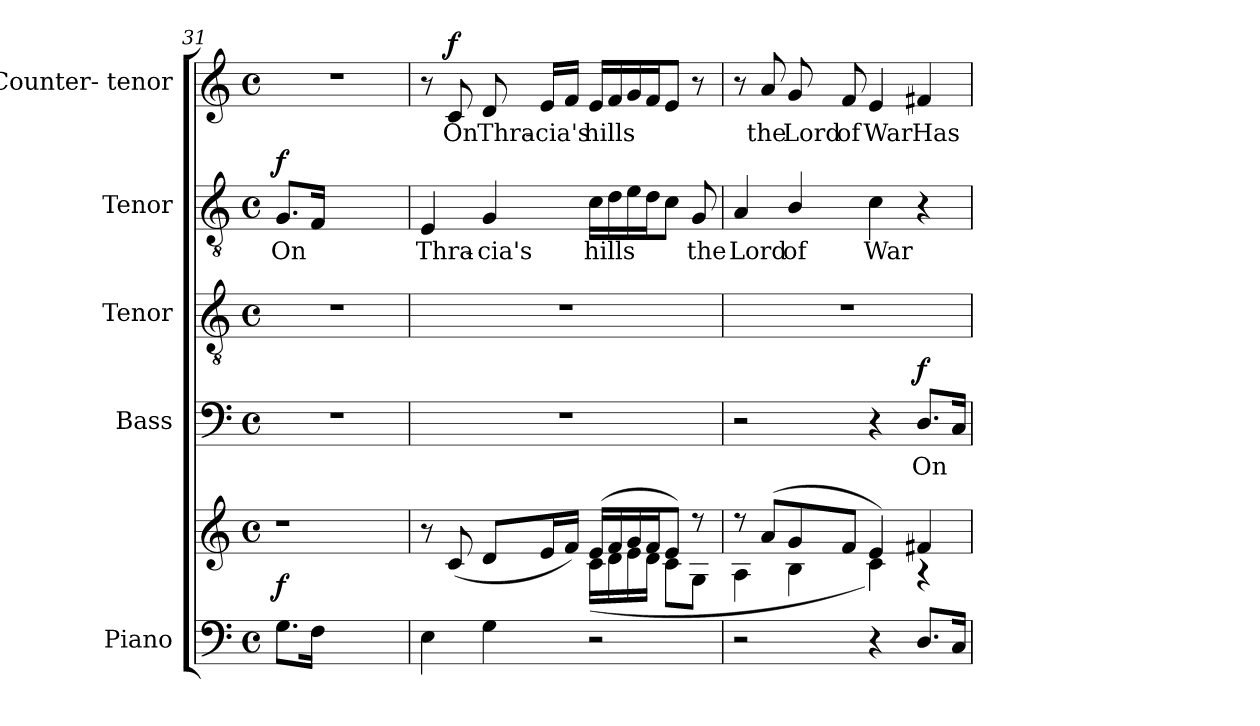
**kern	**kern	**dynam	**kern	**text	**dynam	**kern	**kern	**text	**dynam	**kern	**text	**dynam
*part5	*part5	*part5	*part4	*part4	*part4	*part3	*part2	*part2	*part2	*part1	*part1	*part1
*staff6	*staff5	*staff5/6	*staff4	*staff4	*staff4	*staff3	*staff2	*staff2	*staff2	*staff1	*staff1	*staff1
*I"Piano	*	*	*I"Bass	*	*	*I"Tenor	*I"Tenor	*	*	*I"Counter- tenor	*	*
*I'Pno.	*	*	*I'B.	*	*	*I'T.	*I'T.	*	*	*	*	*
*clefF4	*clefG2	*	*clefF4	*	*	*clefGv2	*clefGv2	*	*	*clefG2	*	*
*	*	*	*	*	*	*ITrd7c12	*ITrd7c12	*	*	*	*	*
*k[]	*k[]	*	*k[]	*	*	*k[]	*k[]	*	*	*k[]	*	*
*C:	*C:	*	*C:	*	*	*C:	*C:	*	*	*C:	*	*
*M4/4	*M4/4	*	*M4/4	*	*	*M4/4	*M4/4	*	*	*M4/4	*	*
*met(c)	*met(c)	*	*met(c)	*	*	*met(c)	*met(c)	*	*	*met(c)	*	*
=31	=31	=31	=31	=31	=31	=31	=31	=31	=31	=31	=31	=31
!	!LO:N:vis=1	!	!LO:N:vis=1	!	!	!LO:N:vis=1	!	!	!	!	!	!
!	!	!	!	!	!	!	!	!LO:LY:b:color=#000000	!	!LO:N:vis=1	!	!
8.Gi\L	4r	f	1r	.	.	1r	8.GGi/L	On	f	1r	.	.
16Fi\Jk	.	.	.	.	.	.	16FFi/Jk	.	.	.	.	.
2.ryy	2.ryy	.	.	.	.	.	2.ryy	.	.	.	.	.
=32	=32	=32	=32	=32	=32	=32	=32	=32	=32	=32	=32	=32
*	*^	*	*	*	*	*	*	*	*	*	*	*
!	!	!	!	!	!	!	!	!	!LO:LY:b:color=#000000	!	!	!	!
4Ei\	8r	2ryy	.	1r	.	.	1r	4EEi/	Thra-	.	8r	.	.
!	!	!	!	!	!	!	!	!	!	!	!	!LO:LY:b:color=#000000	!
.	(8ci/	.	.	.	.	.	.	.	.	.	8ci/	On	f
!	!	!	!	!	!	!	!	!	!LO:LY:b:color=#000000	!	!	!	!
!	!	!	!	!	!	!	!	!	!	!	!	!LO:LY:b:color=#000000	!
4Gi\	8di/L	.	.	.	.	.	.	4GGi/	-cia's	.	8di/	Thra-	.
!	!	!	!	!	!	!	!	!	!	!	!	!LO:LY:b:color=#000000	!
.	16ei/L	.	.	.	.	.	.	.	.	.	16ei/LL	-cia's	.
.	16fi/JJ)	.	.	.	.	.	.	.	.	.	16fi/JJ	.	.
!	!	!	!	!	!	!	!	!	!LO:LY:b:color=#000000	!	!	!	!
!	!	!	!	!	!	!	!	!	!	!	!	!LO:LY:b:color=#000000	!
2r	(16ei/LL	(16ci\LL	.	.	.	.	.	16Ci\LL	hills	.	16ei/LL	hills	.
.	16fi/	16di\	.	.	.	.	.	16Di\	.	.	16fi/	.	.
.	16gi/	16ei\	.	.	.	.	.	16Ei\	.	.	16gi/	.	.
.	16fi/J	16di\JJ	.	.	.	.	.	16Di\J	.	.	16fi/J	.	.
.	8ei/J)	8ci\L	.	.	.	.	.	8Ci\J	.	.	8ei/J	.	.
!	!	!	!	!	!	!	!	!	!LO:LY:b:color=#000000	!	!	!	!
.	8r	8Gi\J	.	.	.	.	.	8GGi/	the	.	8r	.	.
=33	=33	=33	=33	=33	=33	=33	=33	=33	=33	=33	=33	=33	=33
!	!	!	!	!	!	!	!	!	!LO:LY:b:color=#000000	!	!	!	!
2r	8r	4Ai\	.	2r	.	.	1r	4AAi/	Lord	.	8r	.	.
!	!	!	!	!	!	!	!	!	!	!	!	!LO:LY:b:color=#000000	!
.	(8ai/L	.	.	.	.	.	.	.	.	.	8ai/	the	.
!	!	!	!	!	!	!	!	!	!LO:LY:b:color=#000000	!	!	!	!
!	!	!	!	!	!	!	!	!	!	!	!	!LO:LY:b:color=#000000	!
.	8gi/	4Bi\	.	.	.	.	.	4BBi/	of	.	8gi/	Lord	.
!	!	!	!	!	!	!	!	!	!	!	!	!LO:LY:b:color=#000000	!
.	8fi/J	.	.	.	.	.	.	.	.	.	8fi/	of	.
!	!	!	!	!	!	!	!	!	!LO:LY:b:color=#000000	!	!	!	!
!	!	!	!	!	!	!	!	!	!	!	!	!LO:LY:b:color=#000000	!
4r	4ei/)	4ci\)	.	4r	.	.	.	4Ci\	War	.	4ei/	War	.
!	!	!	!	!	!LO:LY:b:color=#000000	!	!	!	!	!	!	!	!
!	!	!	!	!	!	!	!	!	!	!	!	!LO:LY:b:color=#000000	!
8.Di/L	4f#Xi/	4r	.	8.Di/L	On	f	.	4r	.	.	4f#Xi/	Has	.
16Ci/Jk	.	.	.	16Ci/Jk	.	.	.	.	.	.	.	.	.
*	*v	*v	*	*	*	*	*	*	*	*	*	*	*
=	=	=	=	=	=	=	=	=	=	=	=	=
*-	*-	*-	*-	*-	*-	*-	*-	*-	*-	*-	*-	*-
